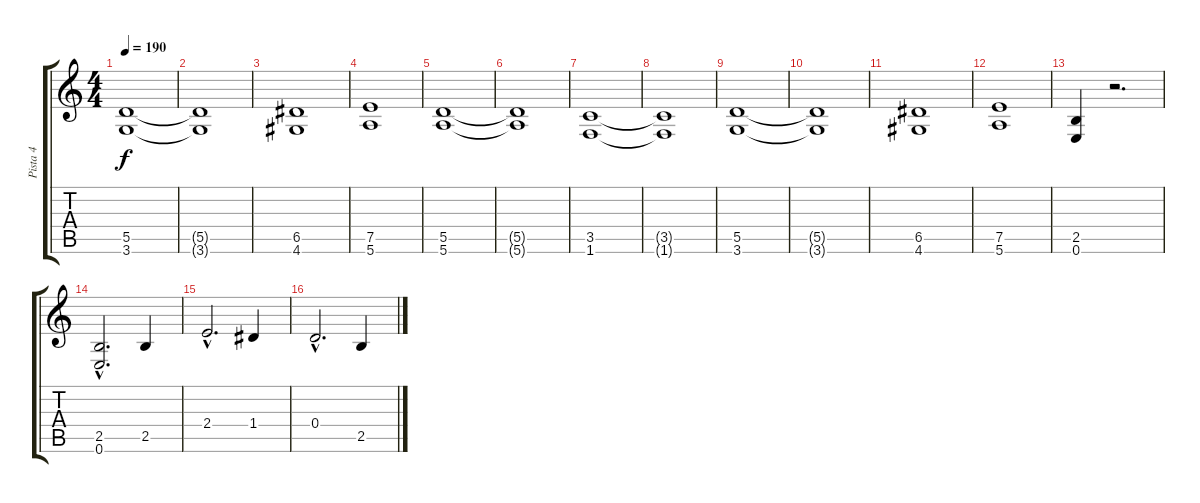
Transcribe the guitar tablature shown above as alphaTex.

\track ("Pista 4" "Pista 4") {instrument distortionguitar}
\staff {score tabs}
\tuning (E4 B3 G3 D3 A2 E2) {hide}
\ts (4 4)
\tempo 190
\clef g2
\ks c
(5.5 3.6).1{dy f} |
(5.5{t} 3.6{t}).1 |
(6.5 4.6).1 |
(7.5 5.6).1 |
(5.5 5.6).1 |
(5.5{t} 5.6{t}).1 |
(3.5 1.6).1 |
(3.5{t} 1.6{t}).1 |
(5.5 3.6).1 |
(5.5{t} 3.6{t}).1 |
(6.5 4.6).1 |
(7.5 5.6).1 |
(2.5 0.6).4 r.2{d} |
(2.5{hac} 0.6{hac}).2{d} 2.5.4 |
2.4{hac}.2{d} 1.4.4 |
0.4{hac}.2{d} 2.5.4
